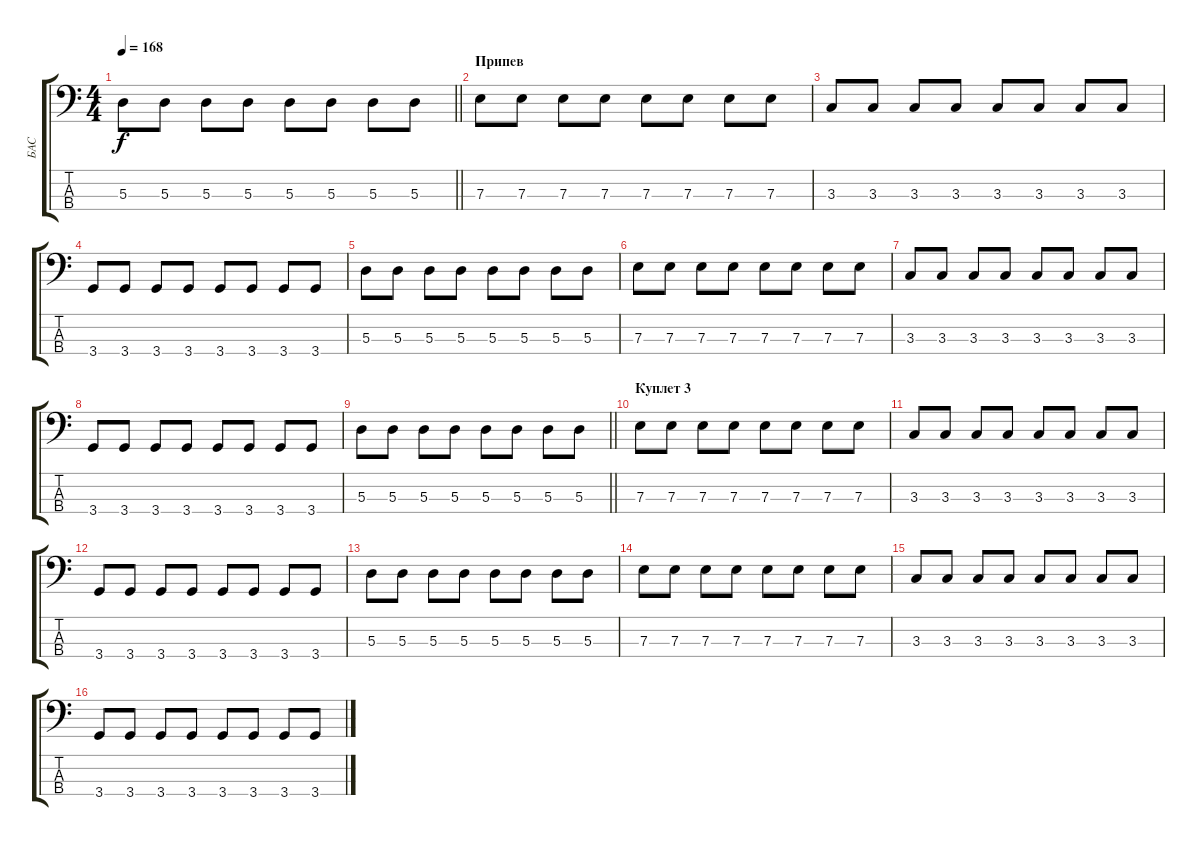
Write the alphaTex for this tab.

\track ("БАС" "БАС") {instrument slapbass2}
\staff {score tabs}
\tuning (G2 D2 A1 E1) {hide}
\ts (4 4)
\tempo 168
\clef f4
\barLineRight lightlight
\ks c
5.3.8{dy f} 5.3.8 5.3.8 5.3.8 5.3.8 5.3.8 5.3.8 5.3.8 |
\section ("" "Припев")
7.3.8 7.3.8 7.3.8 7.3.8 7.3.8 7.3.8 7.3.8 7.3.8 |
3.3.8 3.3.8 3.3.8 3.3.8 3.3.8 3.3.8 3.3.8 3.3.8 |
3.4.8 3.4.8 3.4.8 3.4.8 3.4.8 3.4.8 3.4.8 3.4.8 |
5.3.8 5.3.8 5.3.8 5.3.8 5.3.8 5.3.8 5.3.8 5.3.8 |
7.3.8 7.3.8 7.3.8 7.3.8 7.3.8 7.3.8 7.3.8 7.3.8 |
3.3.8 3.3.8 3.3.8 3.3.8 3.3.8 3.3.8 3.3.8 3.3.8 |
3.4.8 3.4.8 3.4.8 3.4.8 3.4.8 3.4.8 3.4.8 3.4.8 |
\barLineRight lightlight
5.3.8 5.3.8 5.3.8 5.3.8 5.3.8 5.3.8 5.3.8 5.3.8 |
\section ("" "Куплет 3")
7.3.8 7.3.8 7.3.8 7.3.8 7.3.8 7.3.8 7.3.8 7.3.8 |
3.3.8 3.3.8 3.3.8 3.3.8 3.3.8 3.3.8 3.3.8 3.3.8 |
3.4.8 3.4.8 3.4.8 3.4.8 3.4.8 3.4.8 3.4.8 3.4.8 |
5.3.8 5.3.8 5.3.8 5.3.8 5.3.8 5.3.8 5.3.8 5.3.8 |
7.3.8 7.3.8 7.3.8 7.3.8 7.3.8 7.3.8 7.3.8 7.3.8 |
3.3.8 3.3.8 3.3.8 3.3.8 3.3.8 3.3.8 3.3.8 3.3.8 |
3.4.8 3.4.8 3.4.8 3.4.8 3.4.8 3.4.8 3.4.8 3.4.8
